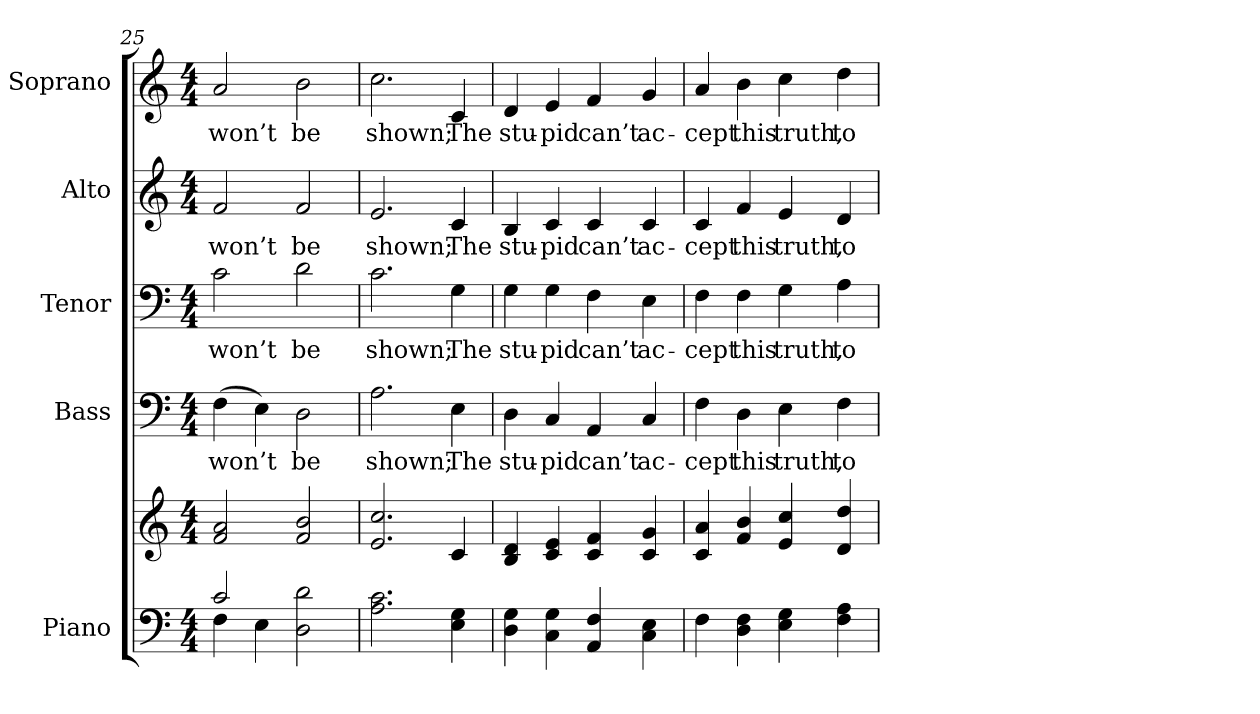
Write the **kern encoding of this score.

**kern	**kern	**kern	**text	**kern	**text	**kern	**text	**kern	**text
*part5	*part5	*part4	*part4	*part3	*part3	*part2	*part2	*part1	*part1
*staff6	*staff5	*staff4	*staff4	*staff3	*staff3	*staff2	*staff2	*staff1	*staff1
*I"Piano	*	*I"Bass	*	*I"Tenor	*	*I"Alto	*	*I"Soprano	*
*I'Pno.	*	*I'B.	*	*I'T.	*	*I'A.	*	*I'S.	*
*clefF4	*clefG2	*clefF4	*	*clefF4	*	*clefG2	*	*clefG2	*
*k[]	*k[]	*k[]	*	*k[]	*	*k[]	*	*k[]	*
*C:	*C:	*C:	*	*C:	*	*C:	*	*C:	*
*M4/4	*M4/4	*M4/4	*	*M4/4	*	*M4/4	*	*M4/4	*
=25	=25	=25	=25	=25	=25	=25	=25	=25	=25
*^	*	*	*	*	*	*	*	*	*
!	!	!	!	!LO:LY:b:color=#000000	!	!	!	!	!	!
!	!	!	!	!	!	!LO:LY:b:color=#000000	!	!	!	!
!	!	!	!	!	!	!	!	!LO:LY:b:color=#000000	!	!
!	!	!	!	!	!	!	!	!	!	!LO:LY:b:color=#000000
2ci/	4Fi\	2fi/ 2ai	(4Fi\	won’t	2ci\	won’t	2fi/	won’t	2ai/	won’t
.	4Ei\	.	4Ei\)	.	.	.	.	.	.	.
!	!	!	!	!LO:LY:b:color=#000000	!	!	!	!	!	!
!	!	!	!	!	!	!LO:LY:b:color=#000000	!	!	!	!
!	!	!	!	!	!	!	!	!LO:LY:b:color=#000000	!	!
!	!	!	!	!	!	!	!	!	!	!LO:LY:b:color=#000000
2Di\ 2di	2ryy	2fi/ 2bi	2Di\	be	2di\	be	2fi/	be	2bi\	be
*v	*v	*	*	*	*	*	*	*	*	*
=26	=26	=26	=26	=26	=26	=26	=26	=26	=26
*^	*	*	*	*	*	*	*	*	*
!	!	!	!	!LO:LY:b:color=#000000	!	!	!	!	!	!
*v	*v	*	*	*	*	*	*	*	*	*
*^	*	*	*	*	*	*	*	*	*
!	!	!	!	!	!	!LO:LY:b:color=#000000	!	!	!	!
*v	*v	*	*	*	*	*	*	*	*	*
*^	*	*	*	*	*	*	*	*	*
!	!	!	!	!	!	!	!	!LO:LY:b:color=#000000	!	!
*v	*v	*	*	*	*	*	*	*	*	*
*^	*	*	*	*	*	*	*	*	*
!	!	!	!	!	!	!	!	!	!	!LO:LY:b:color=#000000
*v	*v	*	*	*	*	*	*	*	*	*
2.Ai\ 2.ci	2.ei/ 2.cci	2.Ai\	shown;	2.ci\	shown;	2.ei/	shown;	2.cci\	shown;
!	!	!	!LO:LY:b:color=#000000	!	!	!	!	!	!
!	!	!	!	!	!LO:LY:b:color=#000000	!	!	!	!
!	!	!	!	!	!	!	!LO:LY:b:color=#000000	!	!
!	!	!	!	!	!	!	!	!	!LO:LY:b:color=#000000
4Ei\ 4Gi	4ci/	4Ei\	The	4Gi\	The	4ci/	The	4ci/	The
=27	=27	=27	=27	=27	=27	=27	=27	=27	=27
!	!	!	!LO:LY:b:color=#000000	!	!	!	!	!	!
!	!	!	!	!	!LO:LY:b:color=#000000	!	!	!	!
!	!	!	!	!	!	!	!LO:LY:b:color=#000000	!	!
!	!	!	!	!	!	!	!	!	!LO:LY:b:color=#000000
4Di\ 4Gi	4Bi/ 4di	4Di\	stu-	4Gi\	stu-	4Bi/	stu-	4di/	stu-
!	!	!	!LO:LY:b:color=#000000	!	!	!	!	!	!
!	!	!	!	!	!LO:LY:b:color=#000000	!	!	!	!
!	!	!	!	!	!	!	!LO:LY:b:color=#000000	!	!
!	!	!	!	!	!	!	!	!	!LO:LY:b:color=#000000
4Ci\ 4Gi	4ci/ 4ei	4Ci/	-pid	4Gi\	-pid	4ci/	-pid	4ei/	-pid
!	!	!	!LO:LY:b:color=#000000	!	!	!	!	!	!
!	!	!	!	!	!LO:LY:b:color=#000000	!	!	!	!
!	!	!	!	!	!	!	!LO:LY:b:color=#000000	!	!
!	!	!	!	!	!	!	!	!	!LO:LY:b:color=#000000
4AAi/ 4Fi	4ci/ 4fi	4AAi/	can’t	4Fi\	can’t	4ci/	can’t	4fi/	can’t
!	!	!	!LO:LY:b:color=#000000	!	!	!	!	!	!
!	!	!	!	!	!LO:LY:b:color=#000000	!	!	!	!
!	!	!	!	!	!	!	!LO:LY:b:color=#000000	!	!
!	!	!	!	!	!	!	!	!	!LO:LY:b:color=#000000
4Ci\ 4Ei	4ci/ 4gi	4Ci/	ac-	4Ei\	ac-	4ci/	ac-	4gi/	ac-
!!LO:PB:g=z
=28	=28	=28	=28	=28	=28	=28	=28	=28	=28
!	!	!	!LO:LY:b:color=#000000	!	!	!	!	!	!
!	!	!	!	!	!LO:LY:b:color=#000000	!	!	!	!
!	!	!	!	!	!	!	!LO:LY:b:color=#000000	!	!
!	!	!	!	!	!	!	!	!	!LO:LY:b:color=#000000
4Fi\	4ci/ 4ai	4Fi\	-cept	4Fi\	-cept	4ci/	-cept	4ai/	-cept
!	!	!	!LO:LY:b:color=#000000	!	!	!	!	!	!
!	!	!	!	!	!LO:LY:b:color=#000000	!	!	!	!
!	!	!	!	!	!	!	!LO:LY:b:color=#000000	!	!
!	!	!	!	!	!	!	!	!	!LO:LY:b:color=#000000
4Di\ 4Fi	4fi/ 4bi	4Di\	this	4Fi\	this	4fi/	this	4bi\	this
!	!	!	!LO:LY:b:color=#000000	!	!	!	!	!	!
!	!	!	!	!	!LO:LY:b:color=#000000	!	!	!	!
!	!	!	!	!	!	!	!LO:LY:b:color=#000000	!	!
!	!	!	!	!	!	!	!	!	!LO:LY:b:color=#000000
4Ei\ 4Gi	4ei/ 4cci	4Ei\	truth,	4Gi\	truth,	4ei/	truth,	4cci\	truth,
!	!	!	!LO:LY:b:color=#000000	!	!	!	!	!	!
!	!	!	!	!	!LO:LY:b:color=#000000	!	!	!	!
!	!	!	!	!	!	!	!LO:LY:b:color=#000000	!	!
!	!	!	!	!	!	!	!	!	!LO:LY:b:color=#000000
4Fi\ 4Ai	4di/ 4ddi	4Fi\	to	4Ai\	to	4di/	to	4ddi\	to
=	=	=	=	=	=	=	=	=	=
*-	*-	*-	*-	*-	*-	*-	*-	*-	*-
